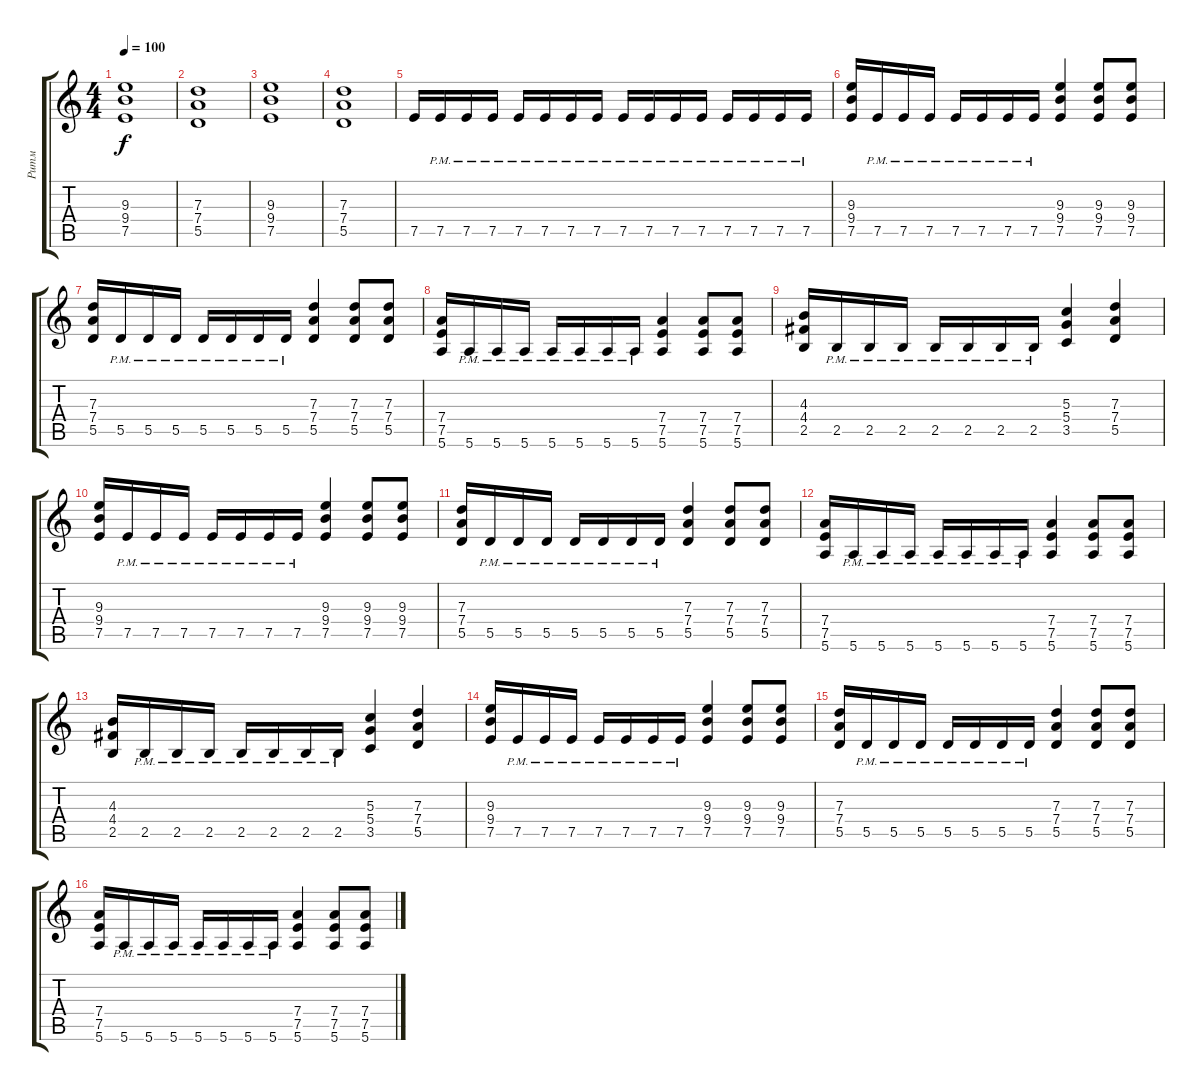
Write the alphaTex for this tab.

\track ("Ритм" "Ритм") {instrument distortionguitar}
\staff {score tabs}
\tuning (E4 B3 G3 D3 A2 E2) {hide}
\ts (4 4)
\tempo 100
\clef g2
\ks c
(9.3 9.4 7.5).1{dy f} |
(7.3 7.4 5.5).1 |
(9.3 9.4 7.5).1 |
(7.3 7.4 5.5).1 |
7.5.16 7.5{pm}.16 7.5{pm}.16 7.5{pm}.16 7.5{pm}.16 7.5{pm}.16 7.5{pm}.16 7.5{pm}.16 7.5{pm}.16 7.5{pm}.16 7.5{pm}.16 7.5{pm}.16 7.5{pm}.16 7.5{pm}.16 7.5{pm}.16 7.5{pm}.16 |
(9.3 9.4 7.5).16 7.5{pm}.16 7.5{pm}.16 7.5{pm}.16 7.5{pm}.16 7.5{pm}.16 7.5{pm}.16 7.5{pm}.16 (9.3 9.4 7.5).4 (9.3 9.4 7.5).8 (9.3 9.4 7.5).8 |
(7.3 7.4 5.5).16 5.5{pm}.16 5.5{pm}.16 5.5{pm}.16 5.5{pm}.16 5.5{pm}.16 5.5{pm}.16 5.5{pm}.16 (7.3 7.4 5.5).4 (7.3 7.4 5.5).8 (7.3 7.4 5.5).8 |
(7.4 7.5 5.6).16 5.6{pm}.16 5.6{pm}.16 5.6{pm}.16 5.6{pm}.16 5.6{pm}.16 5.6{pm}.16 5.6{pm}.16 (7.4 7.5 5.6).4 (7.4 7.5 5.6).8 (7.4 7.5 5.6).8 |
(4.3 4.4 2.5).16 2.5{pm}.16 2.5{pm}.16 2.5{pm}.16 2.5{pm}.16 2.5{pm}.16 2.5{pm}.16 2.5{pm}.16 (5.3 5.4 3.5).4 (7.3 7.4 5.5).4 |
(9.3 9.4 7.5).16 7.5{pm}.16 7.5{pm}.16 7.5{pm}.16 7.5{pm}.16 7.5{pm}.16 7.5{pm}.16 7.5{pm}.16 (9.3 9.4 7.5).4 (9.3 9.4 7.5).8 (9.3 9.4 7.5).8 |
(7.3 7.4 5.5).16 5.5{pm}.16 5.5{pm}.16 5.5{pm}.16 5.5{pm}.16 5.5{pm}.16 5.5{pm}.16 5.5{pm}.16 (7.3 7.4 5.5).4 (7.3 7.4 5.5).8 (7.3 7.4 5.5).8 |
(7.4 7.5 5.6).16 5.6{pm}.16 5.6{pm}.16 5.6{pm}.16 5.6{pm}.16 5.6{pm}.16 5.6{pm}.16 5.6{pm}.16 (7.4 7.5 5.6).4 (7.4 7.5 5.6).8 (7.4 7.5 5.6).8 |
(4.3 4.4 2.5).16 2.5{pm}.16 2.5{pm}.16 2.5{pm}.16 2.5{pm}.16 2.5{pm}.16 2.5{pm}.16 2.5{pm}.16 (5.3 5.4 3.5).4 (7.3 7.4 5.5).4 |
(9.3 9.4 7.5).16 7.5{pm}.16 7.5{pm}.16 7.5{pm}.16 7.5{pm}.16 7.5{pm}.16 7.5{pm}.16 7.5{pm}.16 (9.3 9.4 7.5).4 (9.3 9.4 7.5).8 (9.3 9.4 7.5).8 |
(7.3 7.4 5.5).16 5.5{pm}.16 5.5{pm}.16 5.5{pm}.16 5.5{pm}.16 5.5{pm}.16 5.5{pm}.16 5.5{pm}.16 (7.3 7.4 5.5).4 (7.3 7.4 5.5).8 (7.3 7.4 5.5).8 |
(7.4 7.5 5.6).16 5.6{pm}.16 5.6{pm}.16 5.6{pm}.16 5.6{pm}.16 5.6{pm}.16 5.6{pm}.16 5.6{pm}.16 (7.4 7.5 5.6).4 (7.4 7.5 5.6).8 (7.4 7.5 5.6).8
